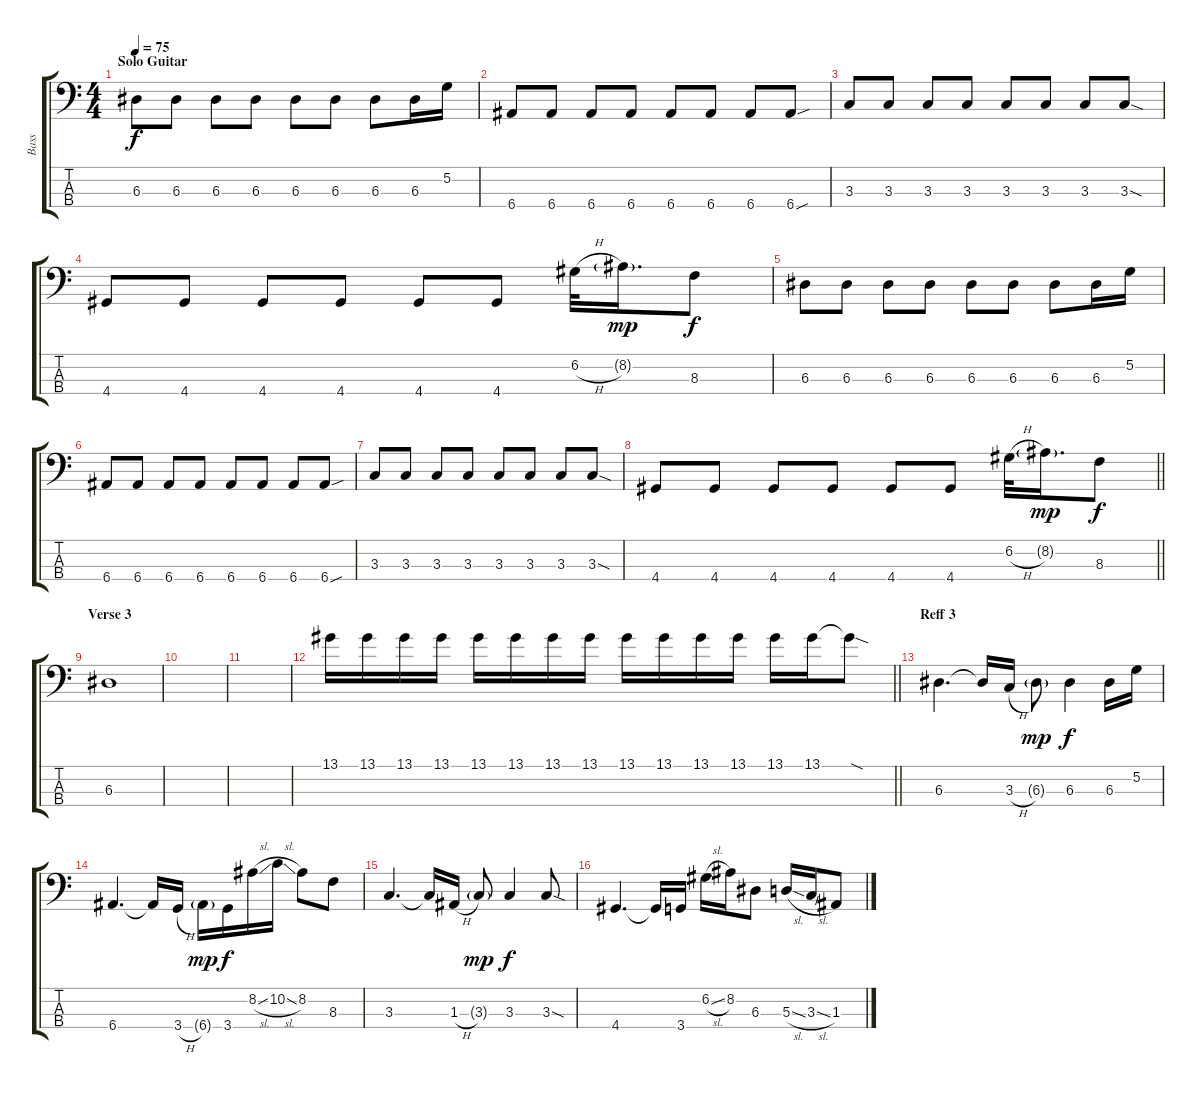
\track ("Bass" "Bass") {instrument electricbassfinger}
\staff {score tabs}
\tuning (G2 D2 A1 E1) {hide}
\ts (4 4)
\section ("" "Solo Guitar")
\tempo 75
\clef f4
\ks c
6.3.8{dy f} 6.3.8 6.3.8 6.3.8 6.3.8 6.3.8 6.3.8 6.3.16 5.2.16 |
6.4.8 6.4.8 6.4.8 6.4.8 6.4.8 6.4.8 6.4.8 6.4{sou}.8 |
3.3.8 3.3.8 3.3.8 3.3.8 3.3.8 3.3.8 3.3.8 3.3{sod}.8 |
4.4.8 4.4.8 4.4.8 4.4.8 4.4.8 4.4.8 6.2{h}.32 8.2{g}.16{d dy mp} 8.3.8{dy f} |
6.3.8 6.3.8 6.3.8 6.3.8 6.3.8 6.3.8 6.3.8 6.3.16 5.2.16 |
6.4.8 6.4.8 6.4.8 6.4.8 6.4.8 6.4.8 6.4.8 6.4{sou}.8 |
3.3.8 3.3.8 3.3.8 3.3.8 3.3.8 3.3.8 3.3.8 3.3{sod}.8 |
\barLineRight lightlight
4.4.8 4.4.8 4.4.8 4.4.8 4.4.8 4.4.8 6.2{h}.32 8.2{g}.16{d dy mp} 8.3.8{dy f} |
\section ("" "Verse 3")
6.3.1 |
|
|
\barLineRight lightlight
13.1.16{volume 0} 13.1.16 13.1.16 13.1.16{volume 16} 13.1.16 13.1.16 13.1.16 13.1.16 13.1.16 13.1.16 13.1.16 13.1.16 13.1.16 13.1.16 13.1{sod t}.8 |
\section ("" "Reff 3")
6.3.4{d} 6.3{t}.16 3.3{h}.16 6.3{g}.8{dy mp} 6.3.4{dy f} 6.3.16 5.2.16 |
6.4.4{d} 6.4{t}.16 3.4{h}.16 6.4{g}.16{dy mp} 3.4.16{dy f} 8.2{sl}.16 10.2{sl}.16 8.2.8 8.3.8 |
3.3.4{d} 3.3{t}.16 1.3{h}.16 3.3{g}.8{dy mp} 3.3.4{dy f} 3.3{sod}.8 |
4.4.4{d} 4.4{t}.16 3.4.16 6.2{sl}.16 8.2.16 6.3.8 5.3{sl}.16 3.3{sl}.16 1.3.8
